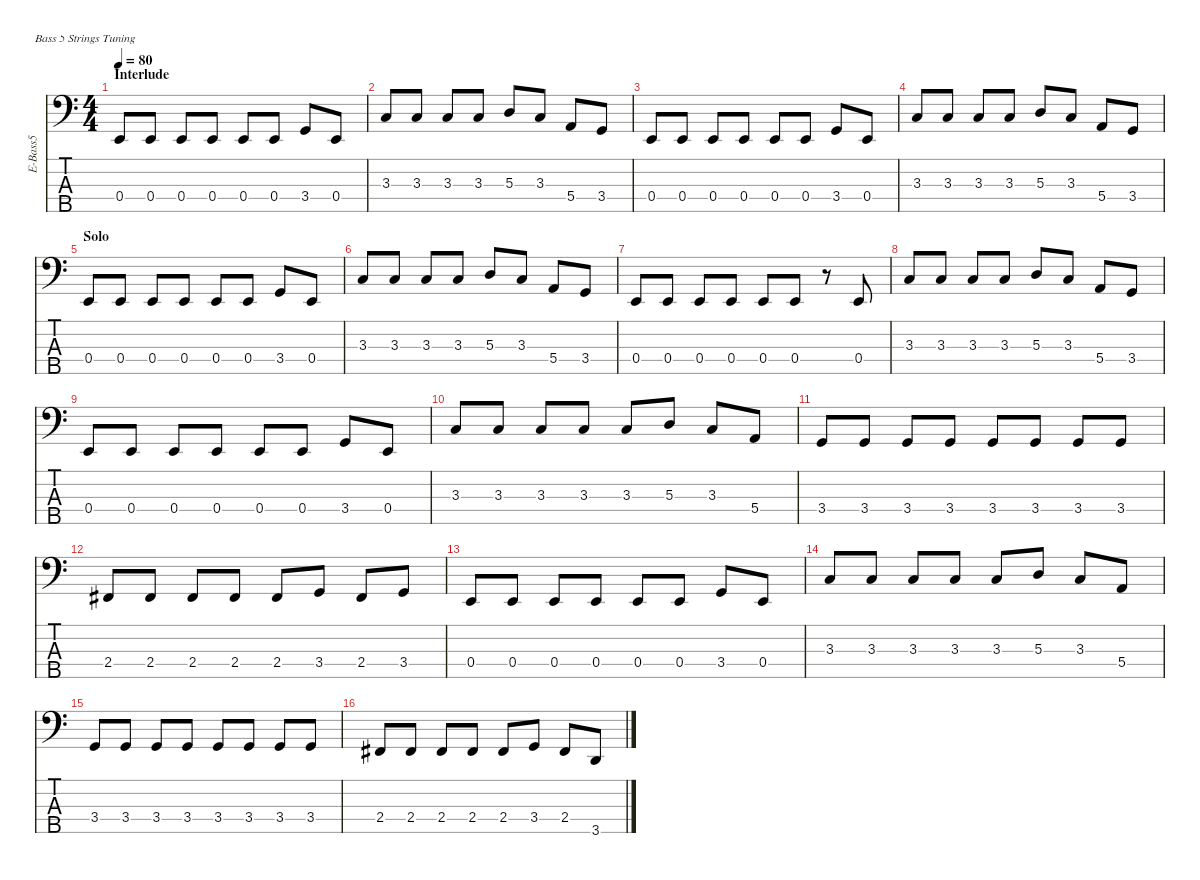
\hideDynamics
\bracketExtendMode nobrackets
\otherSystemsTrackNameOrientation horizontal
\track ("Bass" "E-Bass5") {instrument electricbasspick}
\staff {score tabs}
\tuning (G2 D2 A1 E1 B0)
\ts (4 4)
\section ("" "Interlude")
\tempo 80
\clef f4
\ks c
0.4.8{dy f beam Up} 0.4.8{beam Up} 0.4.8{beam Up} 0.4.8{beam Up} 0.4.8{beam Up} 0.4.8{beam Up} 3.4.8{beam Up} 0.4.8{beam Up} |
3.3.8{beam Up} 3.3.8{beam Up} 3.3.8{beam Up} 3.3.8{beam Up} 5.3.8{beam Up} 3.3.8{beam Up} 5.4.8{beam Up} 3.4.8{beam Up} |
0.4.8{beam Up} 0.4.8{beam Up} 0.4.8{beam Up} 0.4.8{beam Up} 0.4.8{beam Up} 0.4.8{beam Up} 3.4.8{beam Up} 0.4.8{beam Up} |
3.3.8{beam Up} 3.3.8{beam Up} 3.3.8{beam Up} 3.3.8{beam Up} 5.3.8{beam Up} 3.3.8{beam Up} 5.4.8{beam Up} 3.4.8{beam Up} |
\section ("" "Solo")
0.4.8{beam Up} 0.4.8{beam Up} 0.4.8{beam Up} 0.4.8{beam Up} 0.4.8{beam Up} 0.4.8{beam Up} 3.4.8{beam Up} 0.4.8{beam Up} |
3.3.8{beam Up} 3.3.8{beam Up} 3.3.8{beam Up} 3.3.8{beam Up} 5.3.8{beam Up} 3.3.8{beam Up} 5.4.8{beam Up} 3.4.8{beam Up} |
0.4.8{beam Up} 0.4.8{beam Up} 0.4.8{beam Up} 0.4.8{beam Up} 0.4.8{beam Up} 0.4.8{beam Up} r.8{beam Up} 0.4.8{beam Up} |
3.3.8{beam Up} 3.3.8{beam Up} 3.3.8{beam Up} 3.3.8{beam Up} 5.3.8{beam Up} 3.3.8{beam Up} 5.4.8{beam Up} 3.4.8{beam Up} |
0.4.8{beam Up} 0.4.8{beam Up} 0.4.8{beam Up} 0.4.8{beam Up} 0.4.8{beam Up} 0.4.8{beam Up} 3.4.8{beam Up} 0.4.8{beam Up} |
3.3.8{beam Up} 3.3.8{beam Up} 3.3.8{beam Up} 3.3.8{beam Up} 3.3.8{beam Up} 5.3.8{beam Up} 3.3.8{beam Up} 5.4.8{beam Up} |
3.4.8{beam Up} 3.4.8{beam Up} 3.4.8{beam Up} 3.4.8{beam Up} 3.4.8{beam Up} 3.4.8{beam Up} 3.4.8{beam Up} 3.4.8{beam Up} |
2.4{acc #}.8{beam Up} 2.4{acc #}.8{beam Up} 2.4{acc #}.8{beam Up} 2.4{acc #}.8{beam Up} 2.4{acc #}.8{beam Up} 3.4.8{beam Up} 2.4{acc #}.8{beam Up} 3.4.8{beam Up} |
0.4.8{beam Up} 0.4.8{beam Up} 0.4.8{beam Up} 0.4.8{beam Up} 0.4.8{beam Up} 0.4.8{beam Up} 3.4.8{beam Up} 0.4.8{beam Up} |
3.3.8{beam Up} 3.3.8{beam Up} 3.3.8{beam Up} 3.3.8{beam Up} 3.3.8{beam Up} 5.3.8{beam Up} 3.3.8{beam Up} 5.4.8{beam Up} |
3.4.8{beam Up} 3.4.8{beam Up} 3.4.8{beam Up} 3.4.8{beam Up} 3.4.8{beam Up} 3.4.8{beam Up} 3.4.8{beam Up} 3.4.8{beam Up} |
2.4{acc #}.8{beam Up} 2.4{acc #}.8{beam Up} 2.4{acc #}.8{beam Up} 2.4{acc #}.8{beam Up} 2.4{acc #}.8{beam Up} 3.4.8{beam Up} 2.4{acc #}.8{beam Up} 3.5.8{beam Up}
